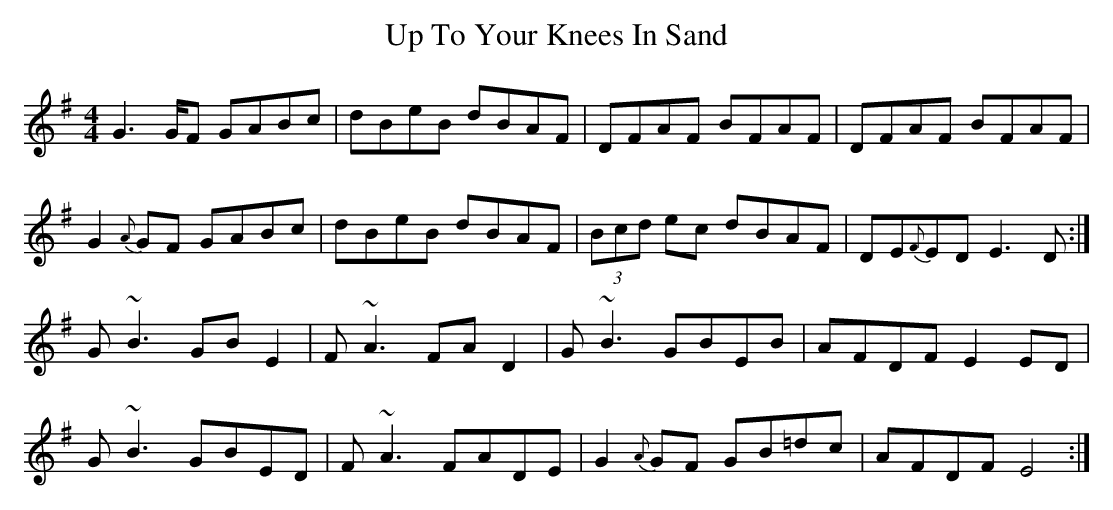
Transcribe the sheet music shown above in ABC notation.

X:1
T:Up To Your Knees In Sand
M:4/4
L:1/8
K:Em
G2> GF GABc | dBeB dBAF | DFAF BFAF | DFAF BFAF |
G2 {A}GF GABc | dBeB dBAF | (3Bcd ec dBAF | DE{F}ED E3 D :|
G ~B3 GB E2 | F ~A3 FA D2 | G ~B3 GBEB | AFDF E2 ED |
G ~B3 GBED | F ~A3 FADE | G2 {A}GF GB=dc | AFDF E4 :|
